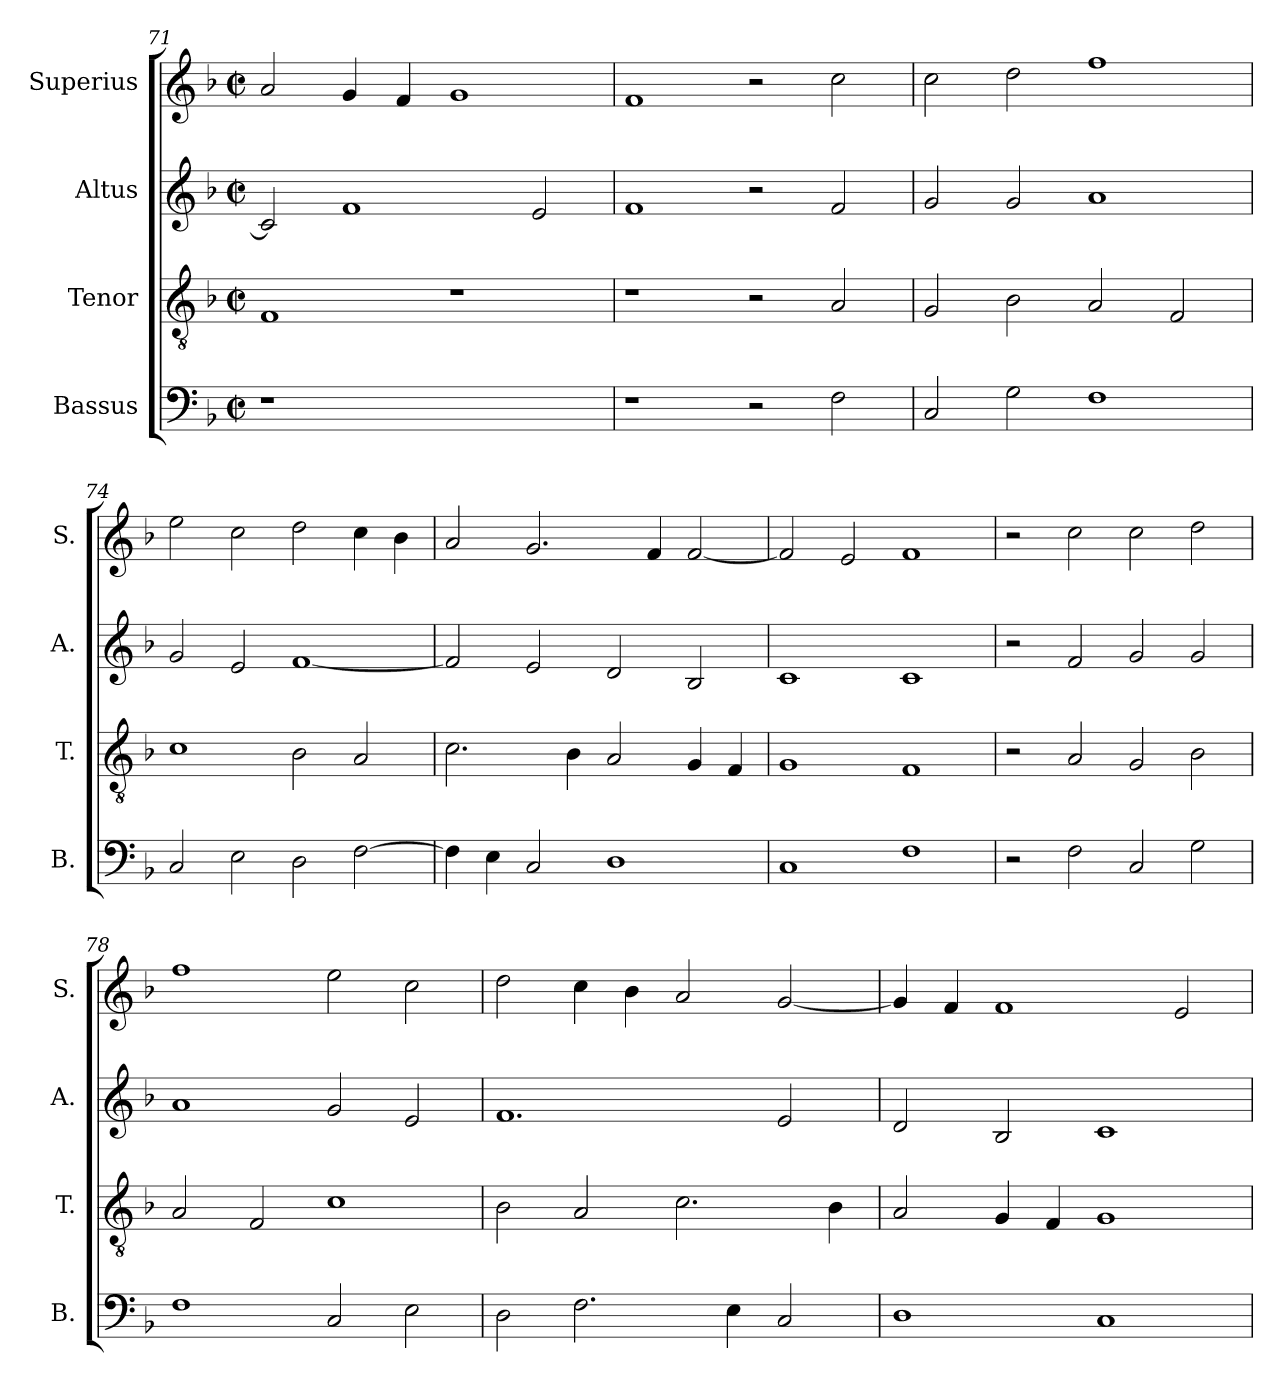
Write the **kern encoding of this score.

**kern	**kern	**kern	**kern
*part4	*part3	*part2	*part1
*staff4	*staff3	*staff2	*staff1
*I"Bassus	*I"Tenor	*I"Altus	*I"Superius
*I'B.	*I'T.	*I'A.	*I'S.
!!LO:LB:g=z
*clefF4	*clefGv2	*clefG2	*clefG2
*	*ITrd7c12	*	*
*k[b-]	*k[b-]	*k[b-]	*k[b-]
*F:	*F:	*F:	*F:
*M2/2	*M2/2	*M2/2	*M2/2
*met(c|)	*met(c|)	*met(c|)	*met(c|)
=71	=71	=71	=71
!LO:N:vis=1	!	!	!
1r	1FFi	2ci/]	2ai/
.	.	1fi	4gi/
.	.	.	4fi/
1ryy	1r	.	1gi
.	.	2ei/	.
=72	=72	=72	=72
1r	1r	1fi	1fi
2r	2r	2r	2r
2Fi\	2AAi/	2fi/	2cci\
=73	=73	=73	=73
2Ci/	2GGi/	2gi/	2cci\
2Gi\	2BB-i\	2gi/	2ddi\
1Fi	2AAi/	1ai	1ffi
.	2FFi/	.	.
=74	=74	=74	=74
2Ci/	1Ci	2gi/	2eei\
2Ei\	.	2ei/	2cci\
2Di\	2BB-i\	[<1fi	2ddi\
[>2Fi\	2AAi/	.	4cci\
.	.	.	4b-i\
=75	=75	=75	=75
4Fi\]	2.Ci\	2fi/]	2ai/
4Ei\	.	.	.
2Ci/	.	2ei/	2.gi/
.	4BB-i\	.	.
1Di	2AAi/	2di/	.
.	.	.	4fi/
.	4GGi/	2B-i/	[<2fi/
.	4FFi/	.	.
!!LO:PB:g=z
=76	=76	=76	=76
1Ci	1GGi	1ci	2fi/]
.	.	.	2ei/
1Fi	1FFi	1ci	1fi
=77	=77	=77	=77
2r	2r	2r	2r
2Fi\	2AAi/	2fi/	2cci\
2Ci/	2GGi/	2gi/	2cci\
2Gi\	2BB-i\	2gi/	2ddi\
=78	=78	=78	=78
1Fi	2AAi/	1ai	1ffi
.	2FFi/	.	.
2Ci/	1Ci	2gi/	2eei\
2Ei\	.	2ei/	2cci\
!!LO:LB:g=z
=79	=79	=79	=79
2Di\	2BB-i\	1.fi	2ddi\
2.Fi\	2AAi/	.	4cci\
.	.	.	4b-i\
.	2.Ci\	.	2ai/
4Ei\	.	.	.
2Ci/	.	2ei/	[<2gi/
.	4BB-i\	.	.
=80	=80	=80	=80
1Di	2AAi/	2di/	4gi/]
.	.	.	4fi/
.	4GGi/	2B-i/	1fi
.	4FFi/	.	.
1Ci	1GGi	1ci	.
.	.	.	2ei/
=	=	=	=
*-	*-	*-	*-
